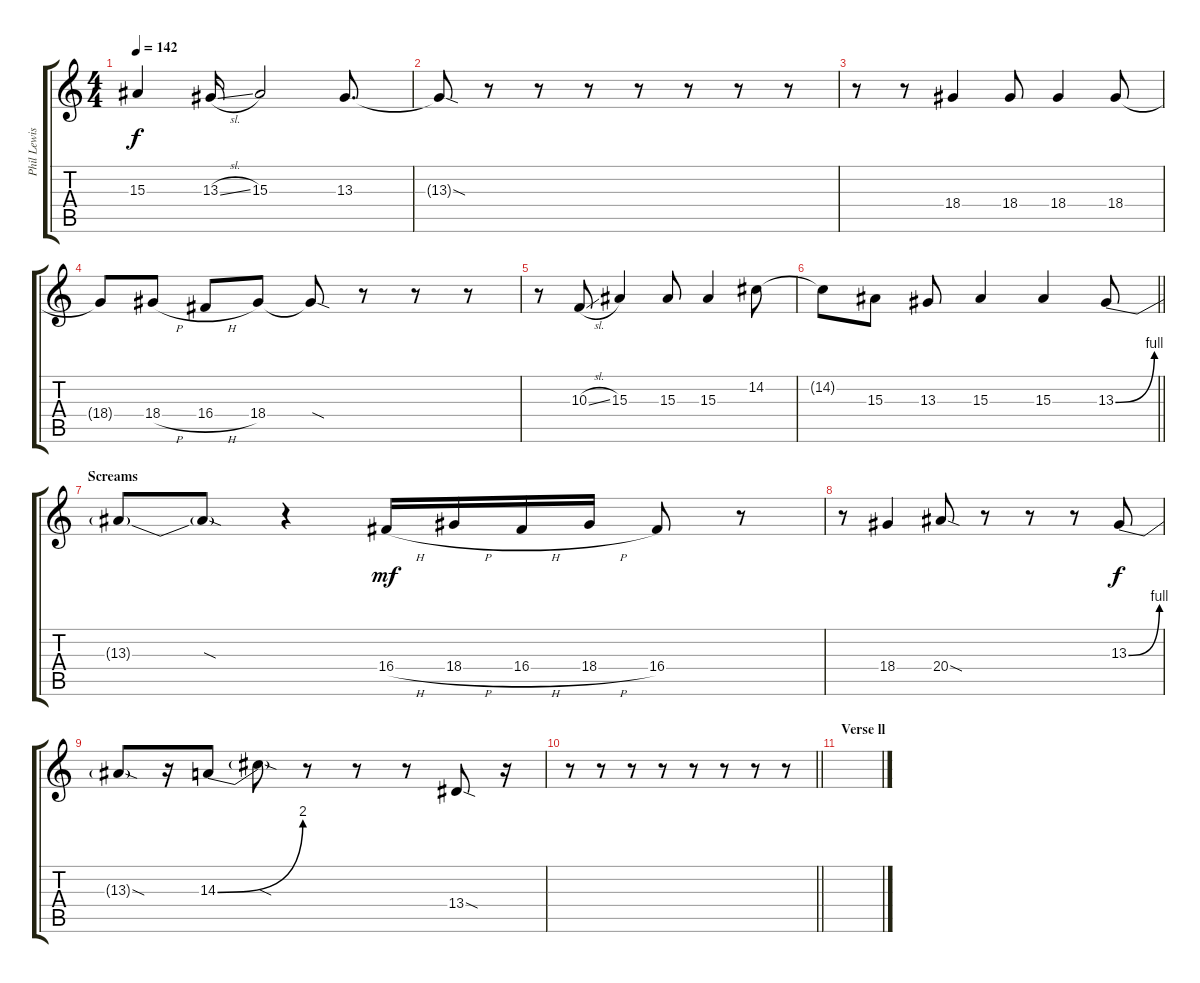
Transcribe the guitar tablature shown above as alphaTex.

\track ("Phil Lewis" "Phil Lewis") {instrument lead2sawtooth}
\staff {score tabs}
\tuning (E4 B3 G3 D3 A2 E2) {hide}
\ts (4 4)
\tempo 142
\clef g2
\ks c
15.3.4{dy f} 13.3{sl}.16 15.3.2 13.3.8{d} |
13.3{sod t}.8 r.8 r.8 r.8 r.8 r.8 r.8 r.8 |
r.8 r.8 18.4.4 18.4.8 18.4.4 18.4.8 |
18.4{t}.8 18.4{h}.8 16.4{h}.8 18.4.8 18.4{sod t}.8 r.8 r.8 r.8 |
r.8 10.3{sl}.8 15.3.4 15.3.8 15.3.4 14.2.8 |
\barLineRight lightlight
14.2{t}.8 15.3.8 13.3.8 15.3.4 15.3.4 13.3{be (bend 0 0 60 4)}.8 |
\section ("" "Screams")
13.3{t}.8 13.3{sod t}.8 r.4 16.4{h}.16{dy mf} 18.4{h}.16 16.4{h}.16 18.4{h}.16 16.4.8 r.8 |
r.8 18.4.4 20.4{sod}.8 r.8 r.8 r.8 13.3{be (bend 0 0 60 4)}.8{dy f} |
13.3{sod t}.8 r.16 14.3{be (bend 0 0 60 8)}.8 14.3{sod t}.8 r.8 r.8 r.8 13.4{sod}.8 r.16 |
\barLineRight lightlight
r.8 r.8 r.8 r.8 r.8 r.8 r.8 r.8 |
\section ("" "Verse ll")
